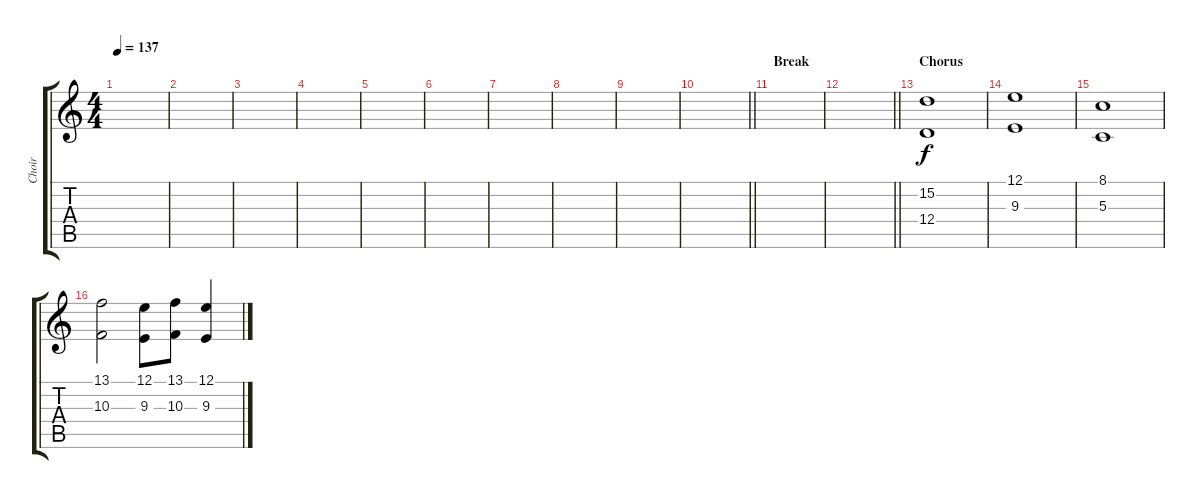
\track ("Choir" "Choir") {instrument pad4choir}
\staff {score tabs}
\tuning (E4 B3 G3 D3 A2 E2) {hide}
\ts (4 4)
\tempo 137
\clef g2
\ks c
|
|
|
|
|
|
|
|
|
\barLineRight lightlight
|
\section ("" "Break")
|
\barLineRight lightlight
|
\section ("" "Chorus")
(15.2 12.4).1 |
(12.1 9.3).1 |
(8.1 5.3).1 |
(13.1 10.3).2 (12.1 9.3).8 (13.1 10.3).8 (12.1 9.3).4
